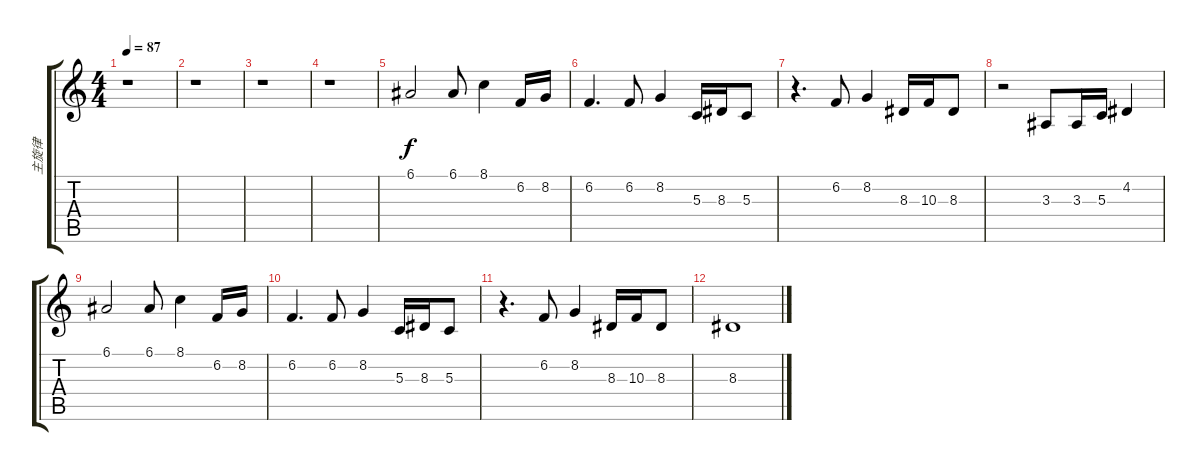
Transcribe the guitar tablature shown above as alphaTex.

\track ("主旋律" "主旋律") {instrument sopranosax}
\staff {score tabs}
\tuning (E4 B3 G3 D3 A2 E2) {hide}
\ts (4 4)
\tempo 87
\clef g2
\ks c
r.1{dy f} |
r.1 |
r.1 |
r.1 |
6.1.2 6.1.8 8.1.4 6.2.16 8.2.16 |
6.2.4{d} 6.2.8 8.2.4 5.3.16 8.3.16 5.3.8 |
r.4{d} 6.2.8 8.2.4 8.3.16 10.3.16 8.3.8 |
r.2 3.3.8 3.3.16 5.3.16 4.2.4 |
6.1.2 6.1.8 8.1.4 6.2.16 8.2.16 |
6.2.4{d} 6.2.8 8.2.4 5.3.16 8.3.16 5.3.8 |
r.4{d} 6.2.8 8.2.4 8.3.16 10.3.16 8.3.8 |
8.3.1
